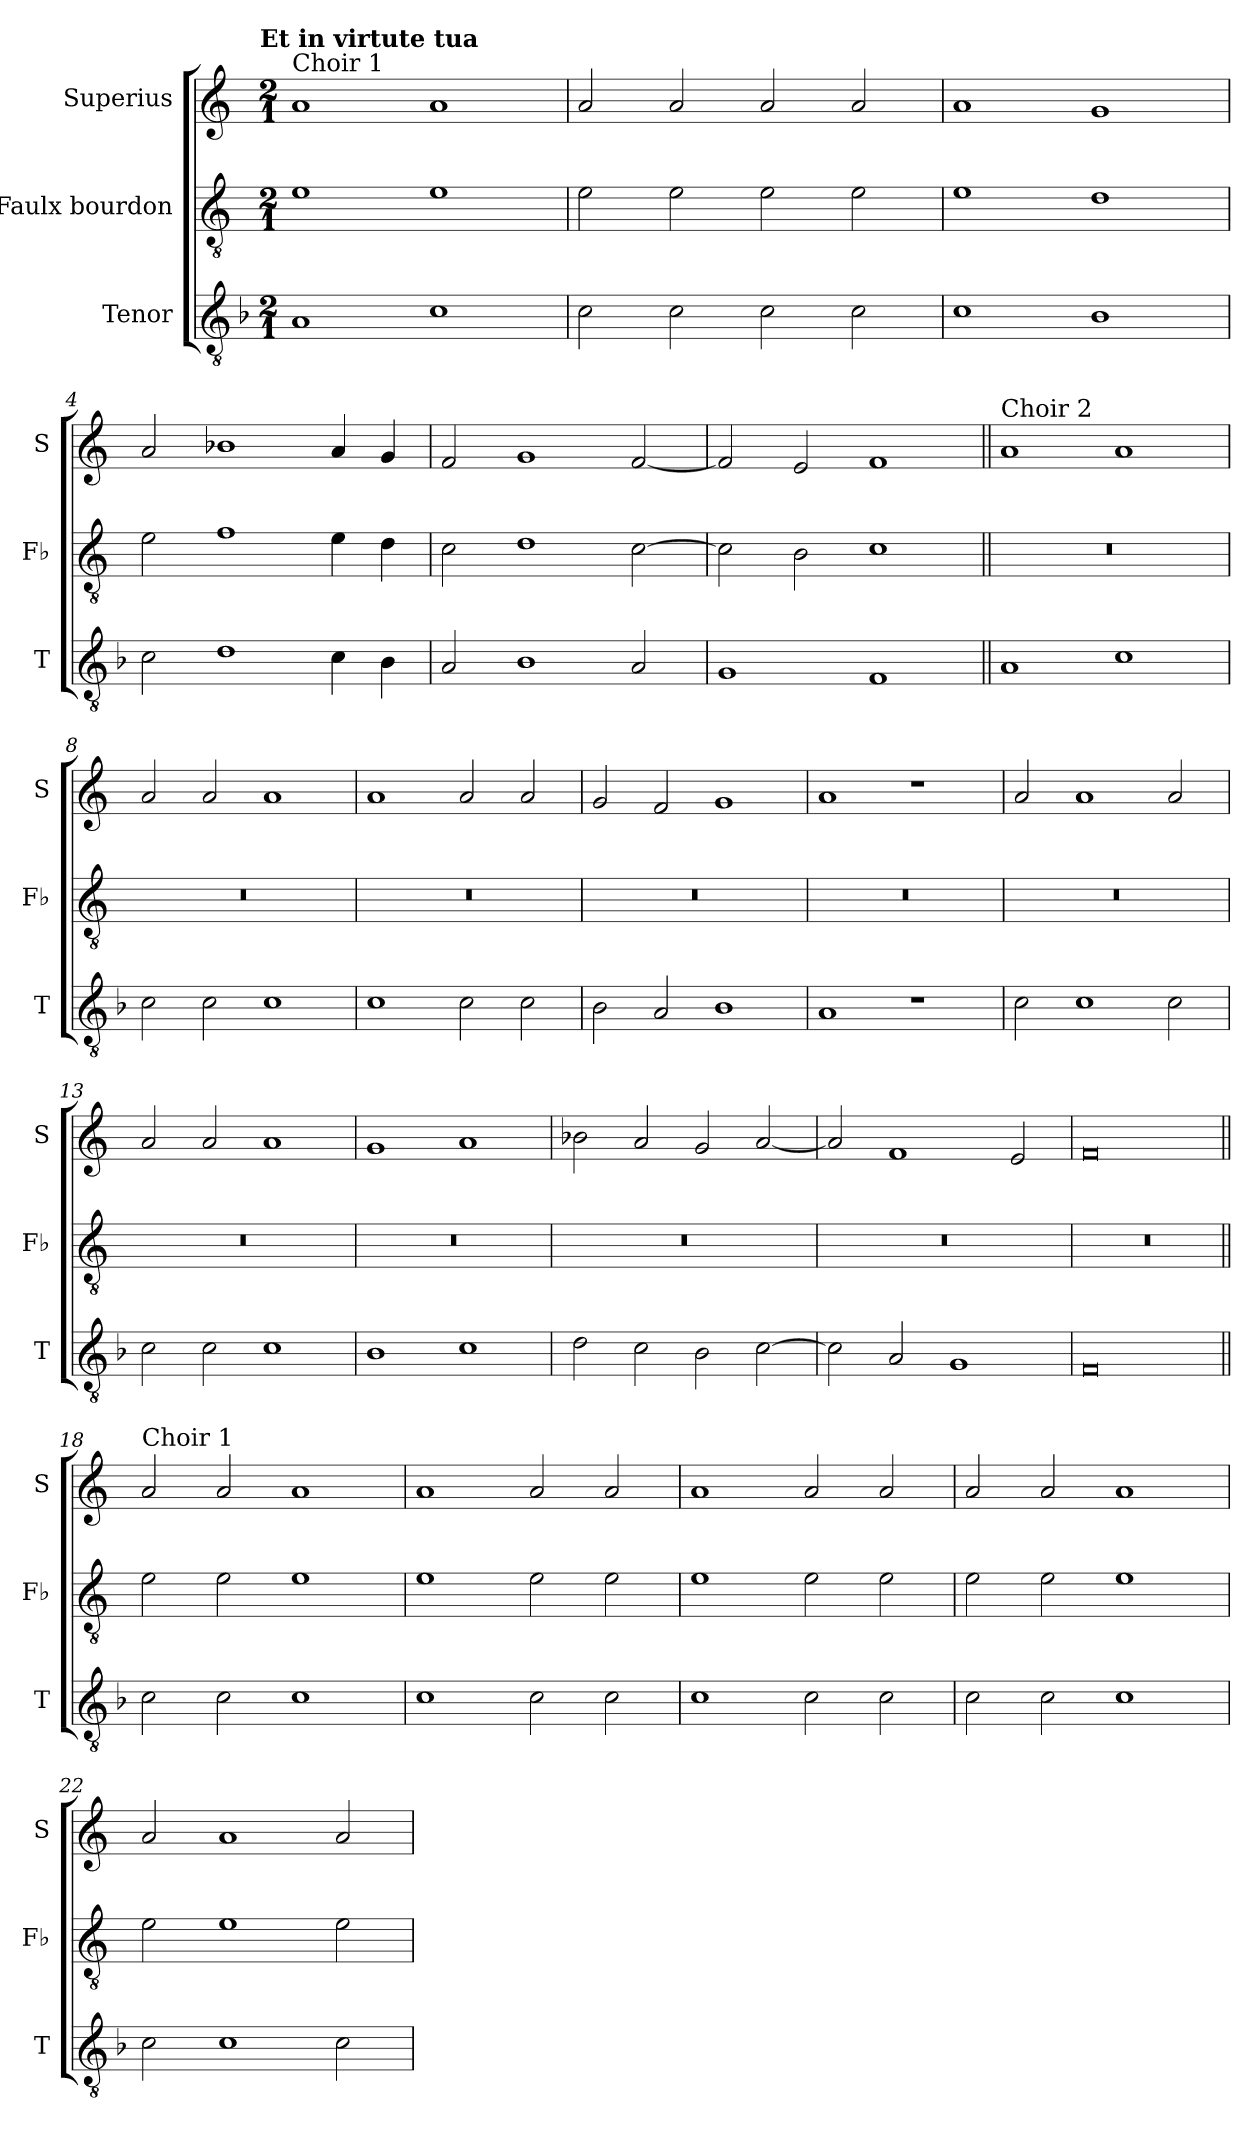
**kern	**kern	**kern
*part3	*part2	*part1
*staff3	*staff2	*staff1
*I"Tenor	*I"Faulx bourdon	*I"Superius
*I'T	*I'Fb	*I'S
*clefGv2	*clefGv2	*clefG2
*k[b-]	*k[]	*k[]
!!LO:TX:omd:t=Et in virtute tua
*M2/1	*M2/1	*M2/1
=1	=1	=1
!	!	!LO:TX:a:t=Choir 1
1A	1e	1a
1c	1e	1a
=2	=2	=2
2c\	2e\	2a/
2c\	2e\	2a/
2c\	2e\	2a/
2c\	2e\	2a/
=3	=3	=3
1c	1e	1a
1B-	1d	1g
=4	=4	=4
2c\	2e\	2a/
1d	1f	1b-X
4c\	4e\	4a/
4B-\	4d\	4g/
=5	=5	=5
2A/	2c\	2f/
1B-	1d	1g
2A/	[2c\	[2f/
=6	=6	=6
1G	2c\]	2f/]
.	2B\	2e/
1F	1c	1f
=7||	=7||	=7||
!	!	!LO:TX:a:t=Choir 2
1A	0r	1a
1c	.	1a
=8	=8	=8
2c\	0r	2a/
2c\	.	2a/
1c	.	1a
=9	=9	=9
1c	0r	1a
2c\	.	2a/
2c\	.	2a/
=10	=10	=10
2B-\	0r	2g/
2A/	.	2f/
1B-	.	1g
=11	=11	=11
1A	0r	1a
1r	.	1r
=12	=12	=12
2c\	0r	2a/
1c	.	1a
2c\	.	2a/
=13	=13	=13
2c\	0r	2a/
2c\	.	2a/
1c	.	1a
=14	=14	=14
1B-	0r	1g
1c	.	1a
=15	=15	=15
2d\	0r	2b-X\
2c\	.	2a/
2B-\	.	2g/
[2c\	.	[2a/
=16	=16	=16
2c\]	0r	2a/]
2A/	.	1f
1G	.	.
.	.	2e/
=17	=17	=17
0F	0r	0f
=18||	=18||	=18||
!	!	!LO:TX:a:t=Choir 1
2c\	2e\	2a/
2c\	2e\	2a/
1c	1e	1a
=19	=19	=19
1c	1e	1a
2c\	2e\	2a/
2c\	2e\	2a/
=20	=20	=20
1c	1e	1a
2c\	2e\	2a/
2c\	2e\	2a/
=21	=21	=21
2c\	2e\	2a/
2c\	2e\	2a/
1c	1e	1a
=22	=22	=22
2c\	2e\	2a/
1c	1e	1a
2c\	2e\	2a/
=	=	=
*-	*-	*-
